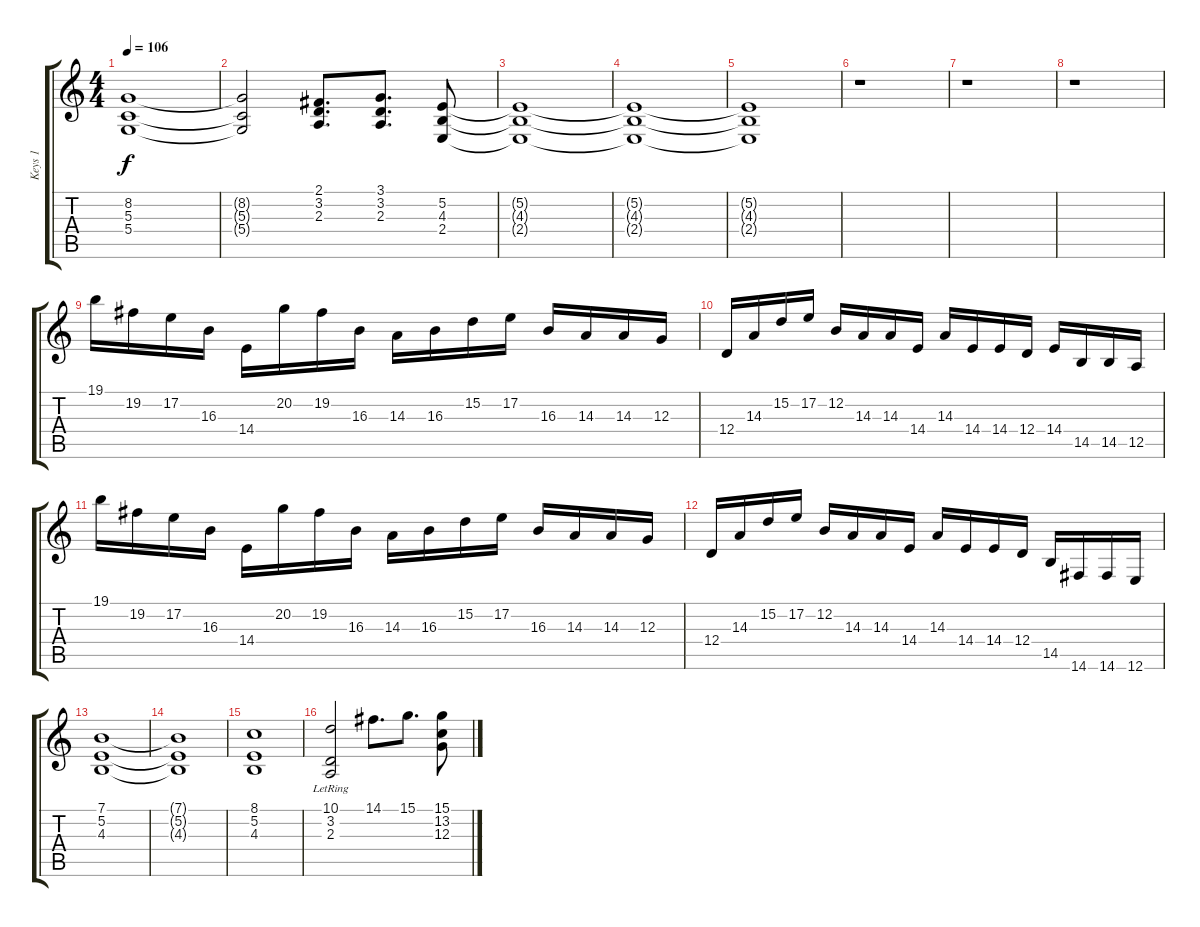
\track ("Keys 1" "Keys 1") {instrument synthstrings1}
\staff {score tabs}
\tuning (E4 B3 G3 D3 A2 E2) {hide}
\ts (4 4)
\tempo 106
\clef g2
\ks c
(8.2{t} 5.3{t} 5.4{t}).1{dy f} |
(8.2{t} 5.3{t} 5.4{t}).2 (2.1 3.2 2.3).8{d} (3.1 3.2 2.3).8{d} (5.2 4.3 2.4).8{volume 0} |
(5.2{t} 4.3{t} 2.4{t}).1 |
(5.2{t} 4.3{t} 2.4{t}).1 |
(5.2{t} 4.3{t} 2.4{t}).1 |
r.1 |
r.1 |
r.1 |
19.1.16{volume 13} 19.2.16 17.2.16 16.3.16 14.4.16 20.2.16 19.2.16 16.3.16 14.3.16 16.3.16 15.2.16 17.2.16 16.3.16 14.3.16 14.3.16 12.3.16 |
12.4.16 14.3.16 15.2.16 17.2.16 12.2.16 14.3.16 14.3.16 14.4.16 14.3.16 14.4.16 14.4.16 12.4.16 14.4.16 14.5.16 14.5.16 12.5.16 |
19.1.16 19.2.16 17.2.16 16.3.16 14.4.16 20.2.16 19.2.16 16.3.16 14.3.16 16.3.16 15.2.16 17.2.16 16.3.16 14.3.16 14.3.16 12.3.16 |
12.4.16 14.3.16 15.2.16 17.2.16 12.2.16 14.3.16 14.3.16 14.4.16 14.3.16 14.4.16 14.4.16 12.4.16 14.5.16 14.6.16 14.6.16 12.6.16 |
(7.1 5.2 4.3).1 |
(7.1{t} 5.2{t} 4.3{t}).1 |
(8.1 5.2 4.3).1 |
(10.1{lr} 3.2{lr} 2.3{lr}).2 14.1.8{d volume 9} 15.1.8{d} (15.1 13.2 12.3).8
